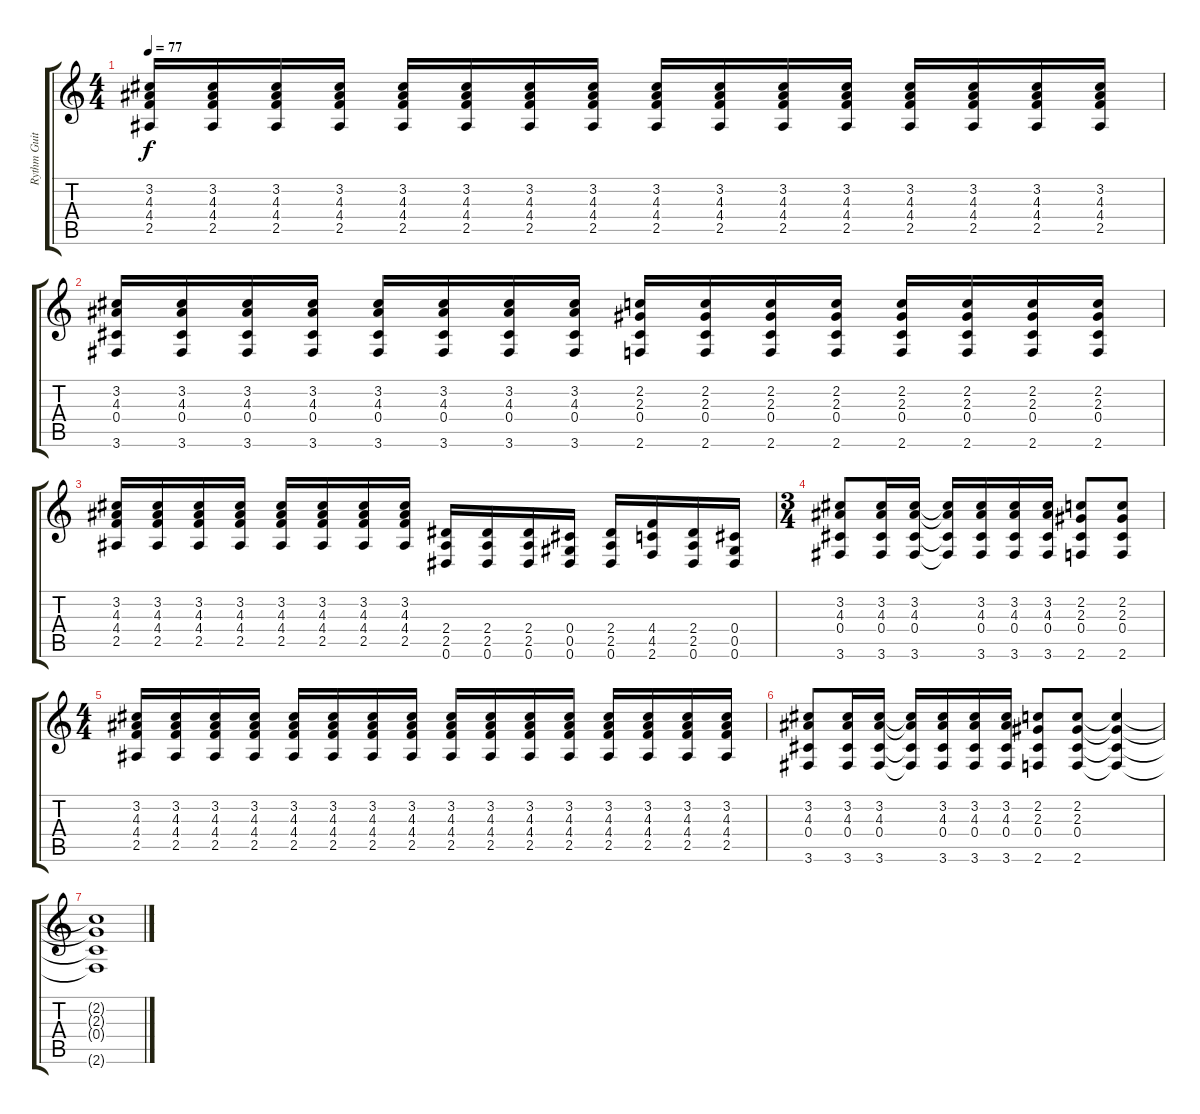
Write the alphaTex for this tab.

\track ("Rythm Guitar" "Rythm Guit") {instrument overdrivenguitar}
\staff {score tabs}
\tuning (Eb4 Bb3 Gb3 Db3 Ab2 Eb2) {hide}
\ts (4 4)
\tempo 77
\clef g2
\ks c
(3.2 4.3 4.4 2.5).16{dy f} (3.2 4.3 4.4 2.5).16 (3.2 4.3 4.4 2.5).16 (3.2 4.3 4.4 2.5).16 (3.2 4.3 4.4 2.5).16 (3.2 4.3 4.4 2.5).16 (3.2 4.3 4.4 2.5).16 (3.2 4.3 4.4 2.5).16 (3.2 4.3 4.4 2.5).16 (3.2 4.3 4.4 2.5).16 (3.2 4.3 4.4 2.5).16 (3.2 4.3 4.4 2.5).16 (3.2 4.3 4.4 2.5).16 (3.2 4.3 4.4 2.5).16 (3.2 4.3 4.4 2.5).16 (3.2 4.3 4.4 2.5).16 |
(3.2 4.3 0.4 3.6).16 (3.2 4.3 0.4 3.6).16 (3.2 4.3 0.4 3.6).16 (3.2 4.3 0.4 3.6).16 (3.2 4.3 0.4 3.6).16 (3.2 4.3 0.4 3.6).16 (3.2 4.3 0.4 3.6).16 (3.2 4.3 0.4 3.6).16 (2.2 2.3 0.4 2.6).16 (2.2 2.3 0.4 2.6).16 (2.2 2.3 0.4 2.6).16 (2.2 2.3 0.4 2.6).16 (2.2 2.3 0.4 2.6).16 (2.2 2.3 0.4 2.6).16 (2.2 2.3 0.4 2.6).16 (2.2 2.3 0.4 2.6).16 |
(3.2 4.3 4.4 2.5).16 (3.2 4.3 4.4 2.5).16 (3.2 4.3 4.4 2.5).16 (3.2 4.3 4.4 2.5).16 (3.2 4.3 4.4 2.5).16 (3.2 4.3 4.4 2.5).16 (3.2 4.3 4.4 2.5).16 (3.2 4.3 4.4 2.5).16 (2.4 2.5 0.6).16 (2.4 2.5 0.6).16 (2.4 2.5 0.6).16 (0.4 0.5 0.6).16 (2.4 2.5 0.6).16 (4.4 4.5 2.6).16 (2.4 2.5 0.6).16 (0.4 0.5 0.6).16 |
\ts (3 4)
(3.2 4.3 0.4 3.6).8 (3.2 4.3 0.4 3.6).16 (3.2 4.3 0.4 3.6).16 (3.2{t} 4.3{t} 0.4{t} 3.6{t}).16 (3.2 4.3 0.4 3.6).16 (3.2 4.3 0.4 3.6).16 (3.2 4.3 0.4 3.6).16 (2.2 2.3 0.4 2.6).8 (2.2 2.3 0.4 2.6).8 |
\ts (4 4)
(3.2 4.3 4.4 2.5).16 (3.2 4.3 4.4 2.5).16 (3.2 4.3 4.4 2.5).16 (3.2 4.3 4.4 2.5).16 (3.2 4.3 4.4 2.5).16 (3.2 4.3 4.4 2.5).16 (3.2 4.3 4.4 2.5).16 (3.2 4.3 4.4 2.5).16 (3.2 4.3 4.4 2.5).16 (3.2 4.3 4.4 2.5).16 (3.2 4.3 4.4 2.5).16 (3.2 4.3 4.4 2.5).16 (3.2 4.3 4.4 2.5).16 (3.2 4.3 4.4 2.5).16 (3.2 4.3 4.4 2.5).16 (3.2 4.3 4.4 2.5).16 |
(3.2 4.3 0.4 3.6).8 (3.2 4.3 0.4 3.6).16 (3.2 4.3 0.4 3.6).16 (3.2{t} 4.3{t} 0.4{t} 3.6{t}).16 (3.2 4.3 0.4 3.6).16 (3.2 4.3 0.4 3.6).16 (3.2 4.3 0.4 3.6).16 (2.2 2.3 0.4 2.6).8 (2.2 2.3 0.4 2.6).8 (2.2{t} 2.3{t} 0.4{t} 2.6{t}).4 |
(2.2{t} 2.3{t} 0.4{t} 2.6{t}).1
